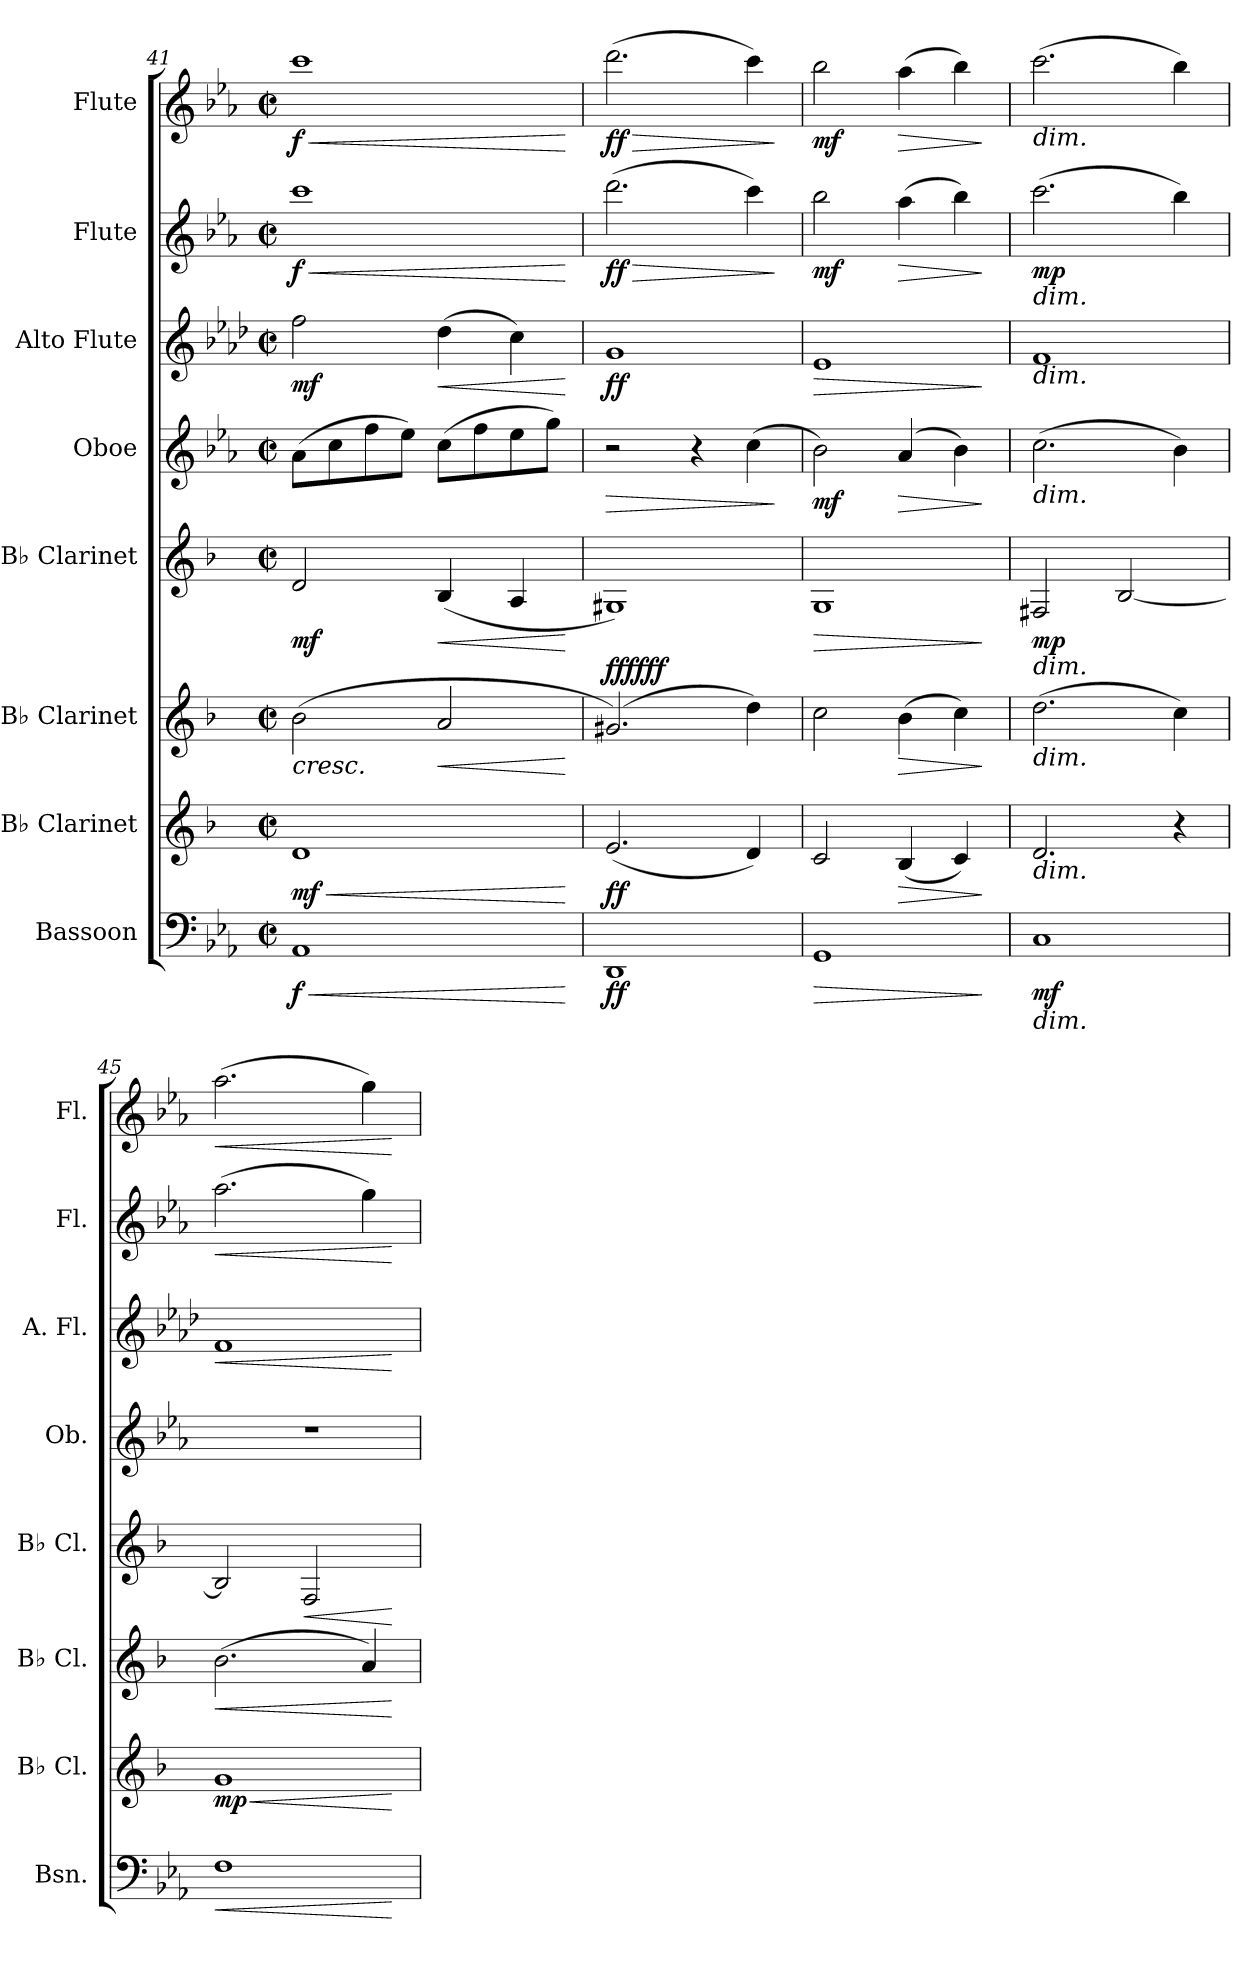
**kern	**dynam	**kern	**dynam	**kern	**dynam	**kern	**dynam	**kern	**dynam	**kern	**dynam	**kern	**dynam	**kern	**dynam
*part8	*part8	*part7	*part7	*part6	*part6	*part5	*part5	*part4	*part4	*part3	*part3	*part2	*part2	*part1	*part1
*staff8	*staff8	*staff7	*staff7	*staff6	*staff6	*staff5	*staff5	*staff4	*staff4	*staff3	*staff3	*staff2	*staff2	*staff1	*staff1
*I"Bassoon	*	*I"B♭ Clarinet	*	*I"B♭ Clarinet	*	*I"B♭ Clarinet	*	*I"Oboe	*	*I"Alto Flute	*	*I"Flute	*	*I"Flute	*
*I'Bsn.	*	*I'B♭ Cl.	*	*I'B♭ Cl.	*	*I'B♭ Cl.	*	*I'Ob.	*	*I'A. Fl.	*	*I'Fl.	*	*I'Fl.	*
*clefF4	*	*clefG2	*	*clefG2	*	*clefG2	*	*clefG2	*	*clefG2	*	*clefG2	*	*clefG2	*
*	*	*ITrd1c2	*	*ITrd1c2	*	*ITrd1c2	*	*	*	*ITrd3c5	*	*	*	*	*
*k[b-e-a-]	*	*k[b-e-a-]	*	*k[b-e-a-]	*	*k[b-e-a-]	*	*k[b-e-a-]	*	*k[b-e-a-]	*	*k[b-e-a-]	*	*k[b-e-a-]	*
*M2/2	*	*M2/2	*	*M2/2	*	*M2/2	*	*M2/2	*	*M2/2	*	*M2/2	*	*M2/2	*
*met(c|)	*	*met(c|)	*	*met(c|)	*	*met(c|)	*	*met(c|)	*	*met(c|)	*	*met(c|)	*	*met(c|)	*
=41	=41	=41	=41	=41	=41	=41	=41	=41	=41	=41	=41	=41	=41	=41	=41
!	!LO:HP:b	!	!LO:HP:b	!	!LO:HP:b	!	!	!	!	!	!	!	!LO:HP:b	!	!LO:HP:b
!	!LO:DY:n=1:b	!	!LO:DY:n=1:b	!	!LO:DY:n=1:b	!	!	!	!	!	!	!	!	!	!
!	!	!	!	!	!LO:DY:n=2:b	!	!LO:DY:b	!	!	!	!LO:DY:b	!	!LO:DY:n=1:b	!	!LO:DY:n=1:b
1AA-	< f	1c	< mf	(>2a-\	< mf f	2c/	mf	(>8a-\L	.	2cc\	mf	1ccc	< f	1ccc	< f
.	.	.	.	.	.	.	.	8cc\	.	.	.	.	.	.	.
.	.	.	.	.	.	.	.	8ff\	.	.	.	.	.	.	.
.	.	.	.	.	.	.	.	8ee-\J)	.	.	.	.	.	.	.
!	!	!	!	!	!LO:HP:b	!	!LO:HP:b	!	!	!	!LO:HP:b	!	!	!	!
.	.	.	.	2g/	<	(<4A-/	<	(>8cc\L	.	(>4a-\	<	.	.	.	.
.	.	.	.	.	.	.	.	8ff\	.	.	.	.	.	.	.
.	.	.	.	.	.	4G/	.	8ee-\	.	4g\)	.	.	.	.	.
.	.	.	.	.	.	.	.	8gg\J)	.	.	.	.	.	.	.
.	[	.	[	.	[ [	.	[	.	.	.	[	.	[	.	[
=42	=42	=42	=42	=42	=42	=42	=42	=42	=42	=42	=42	=42	=42	=42	=42
!	!LO:DY:b	!	!LO:DY:b	!	!LO:DY:b	!	!	!	!LO:HP:b	!	!	!	!LO:HP:b	!	!LO:HP:b
!	!	!	!	!	!LO:DY:n=1:a	!	!	!	!	!	!	!	!	!	!
!	!	!	!	!	!LO:DY:n=2:b	!	!	!	!	!	!LO:DY:b	!	!LO:DY:n=1:b	!	!LO:DY:n=1:b
1DD	ff	(<2.d/	ff	(>2.f#X/)	ff ff ff	1F#X)	.	2r	>	1d	ff	(>2.ddd\	> ff	(>2.ddd\	> ff
.	.	.	.	.	.	.	.	4r	.	.	.	.	.	.	.
.	.	4c/)	.	4cc\)	.	.	.	(>4cc\	.	.	.	4ccc\)	.	4ccc\)	.
.	.	.	.	.	.	.	.	.	]	.	.	.	]	.	]
=43	=43	=43	=43	=43	=43	=43	=43	=43	=43	=43	=43	=43	=43	=43	=43
!	!LO:HP:b	!	!	!	!	!	!LO:HP:b	!	!LO:DY:b	!	!LO:HP:b	!	!LO:DY:b	!	!LO:DY:b
1GG	>	2B-/	.	2b-\	.	1F	>	2b-\)	mf	1B-	>	2bb-\	mf	2bb-\	mf
!	!	!	!LO:HP:b	!	!LO:HP:b	!	!	!	!LO:HP:b	!	!	!	!LO:HP:b	!	!LO:HP:b
.	.	(<4A-/	>	(>4a-\	>	.	.	(>4a-/	>	.	.	(>4aa-\	>	(>4aa-\	>
.	.	4B-/)	.	4b-\)	.	.	.	4b-\)	.	.	.	4bb-\)	.	4bb-\)	.
.	]	.	]	.	]	.	]	.	]	.	]	.	]	.	]
=44	=44	=44	=44	=44	=44	=44	=44	=44	=44	=44	=44	=44	=44	=44	=44
!	!	!	!	!	!	!	!	!	!	!	!	!	!	!LO:TX:b:i:t=dim.	!
!	!	!	!	!	!	!	!	!	!	!	!	!LO:TX:b:i:t=dim.	!	!	!
!	!	!	!	!	!	!	!	!	!	!LO:TX:b:i:t=dim.	!	!	!	!	!
!	!	!	!	!	!	!	!	!LO:TX:b:i:t=dim.	!	!	!	!	!	!	!
!	!	!	!	!	!	!LO:TX:b:i:t=dim.	!	!	!	!	!	!	!	!	!
!	!	!	!	!LO:TX:b:i:t=dim.	!	!	!	!	!	!	!	!	!	!	!
!	!	!LO:TX:b:i:t=dim.	!	!	!	!	!	!	!	!	!	!	!	!	!
!LO:TX:b:i:t=dim.	!	!	!	!	!	!	!	!	!	!	!	!	!	!	!
!	!LO:DY:b	!	!	!	!	!	!LO:DY:b	!	!	!	!	!	!LO:DY:b	!	!
1C	mf	2.c/	.	(>2.cc\	.	2En/	mp	(>2.cc\	.	1c	.	(>2.ccc\	mp	(>2.ccc\	.
.	.	.	.	.	.	[2A-/	.	.	.	.	.	.	.	.	.
.	.	4r	.	4b-\)	.	.	.	4b-\)	.	.	.	4bb-\)	.	4bb-\)	.
=45	=45	=45	=45	=45	=45	=45	=45	=45	=45	=45	=45	=45	=45	=45	=45
!	!LO:HP:b	!	!LO:HP:b	!	!LO:HP:b	!	!	!	!	!	!LO:HP:b	!	!LO:HP:b	!	!LO:HP:b
!	!	!	!LO:DY:n=1:b	!	!	!	!	!	!	!	!	!	!	!	!
1F	<	1f	< mp	(>2.a-\	<	2A-/]	.	1r	.	1c	<	(>2.aa-\	<	(>2.aa-\	<
!	!	!	!	!	!	!	!LO:HP:b	!	!	!	!	!	!	!	!
.	.	.	.	.	.	2E-/	<	.	.	.	.	.	.	.	.
.	.	.	.	4g/)	.	.	.	.	.	.	.	4gg\)	.	4gg\)	.
.	[	.	[	.	[	.	[	.	.	.	[	.	[	.	[
=	=	=	=	=	=	=	=	=	=	=	=	=	=	=	=
*-	*-	*-	*-	*-	*-	*-	*-	*-	*-	*-	*-	*-	*-	*-	*-
